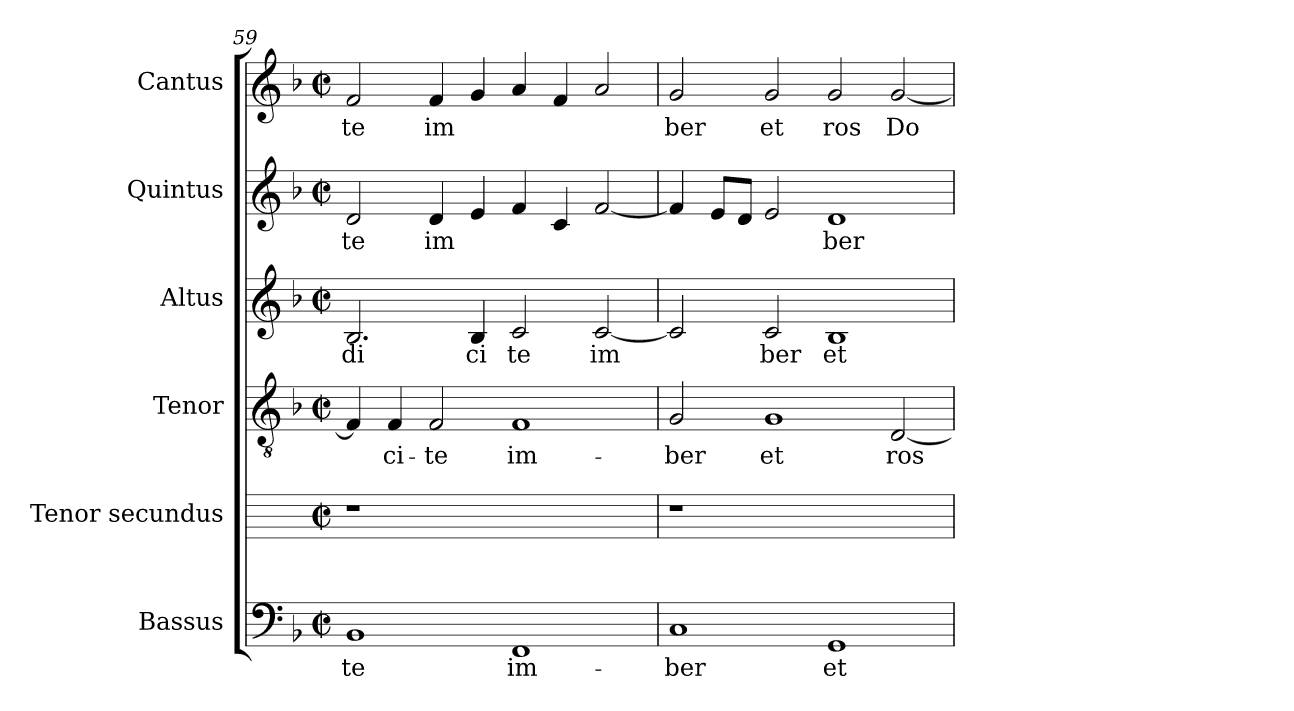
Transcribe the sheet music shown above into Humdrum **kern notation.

**kern	**text	**kern	**kern	**text	**kern	**text	**kern	**text	**kern	**text
*part6	*part6	*part5	*part4	*part4	*part3	*part3	*part2	*part2	*part1	*part1
*staff6	*staff6	*staff5	*staff4	*staff4	*staff3	*staff3	*staff2	*staff2	*staff1	*staff1
*I"Bassus	*	*I"Tenor  secundus	*I"Tenor	*	*I"Altus	*	*I"Quintus	*	*I"Cantus	*
*I'B	*	*	*I'T	*	*I'A	*	*I'Q	*	*I'C	*
*clefF4	*	*	*clefGv2	*	*clefG2	*	*clefG2	*	*clefG2	*
*k[b-]	*	*k[]	*k[b-]	*	*k[b-]	*	*k[b-]	*	*k[b-]	*
*F:	*	*C:	*F:	*	*F:	*	*F:	*	*F:	*
*M2/2	*	*M2/2	*M2/2	*	*M2/2	*	*M2/2	*	*M2/2	*
*met(c|)	*	*met(c|)	*met(c|)	*	*met(c|)	*	*met(c|)	*	*met(c|)	*
=59	=59	=59	=59	=59	=59	=59	=59	=59	=59	=59
!	!LO:LY:b:cj	!	!	!LO:LY:b:cj	!	!LO:LY:b:cj	!	!LO:LY:b:cj	!	!LO:LY:b:cj
1BB-	-te	1r	4F/]	--	2.B-/	di	2d/	te	2f/	-te
!	!	!	!	!LO:LY:b:cj	!	!	!	!	!	!
.	.	.	4F/	-ci-	.	.	.	.	.	.
!	!	!	!	!LO:LY:b:cj	!	!	!	!LO:LY:b:cj	!	!LO:LY:b:cj
.	.	.	2F/	-te	.	.	4d/	im	4f/	im-
!	!	!	!	!	!	!LO:LY:b:cj	!	!LO:LY:b:cj	!	!LO:LY:b:cj
.	.	.	.	.	4B-/	ci	4e/	.	4g/	--
!	!LO:LY:b:cj	!	!	!LO:LY:b:cj	!	!LO:LY:b:cj	!	!LO:LY:b:cj	!	!LO:LY:b:cj
1FF	im-	1ryy	1F	im-	2c/	te	4f/	.	4a/	--
!	!	!	!	!	!	!	!	!LO:LY:b:cj	!	!LO:LY:b:cj
.	.	.	.	.	.	.	4c/	.	4f/	--
!	!	!	!	!	!	!LO:LY:b:cj	!	!LO:LY:b:cj	!	!LO:LY:b:cj
.	.	.	.	.	[<2c/	im	[<2f/	.	2a/	--
=60	=60	=60	=60	=60	=60	=60	=60	=60	=60	=60
!	!LO:LY:b:cj	!	!	!LO:LY:b:cj	!	!LO:LY:b:cj	!	!LO:LY:b:cj	!	!LO:LY:b:cj
1C	-ber	1r	2G/	-ber	2c/]	.	4f/]	.	2g/	-ber
!	!	!	!	!	!	!	!	!LO:LY:b:cj	!	!
.	.	.	.	.	.	.	8e/L	.	.	.
!	!	!	!	!	!	!	!	!LO:LY:b:cj	!	!
.	.	.	.	.	.	.	8d/J	.	.	.
!	!	!	!	!LO:LY:b:cj	!	!LO:LY:b:cj	!	!LO:LY:b:cj	!	!LO:LY:b:cj
.	.	.	1G	et	2c/	ber	2e/	.	2g/	et
!	!LO:LY:b:cj	!	!	!	!	!LO:LY:b:cj	!	!LO:LY:b:cj	!	!LO:LY:b:cj
1GG	et	1ryy	.	.	1B-	et	1d	ber	2g/	ros
!	!	!	!	!LO:LY:b:cj	!	!	!	!	!	!LO:LY:b:cj
.	.	.	[<2D/	ros	.	.	.	.	[<2g/	Do-
=	=	=	=	=	=	=	=	=	=	=
*-	*-	*-	*-	*-	*-	*-	*-	*-	*-	*-
